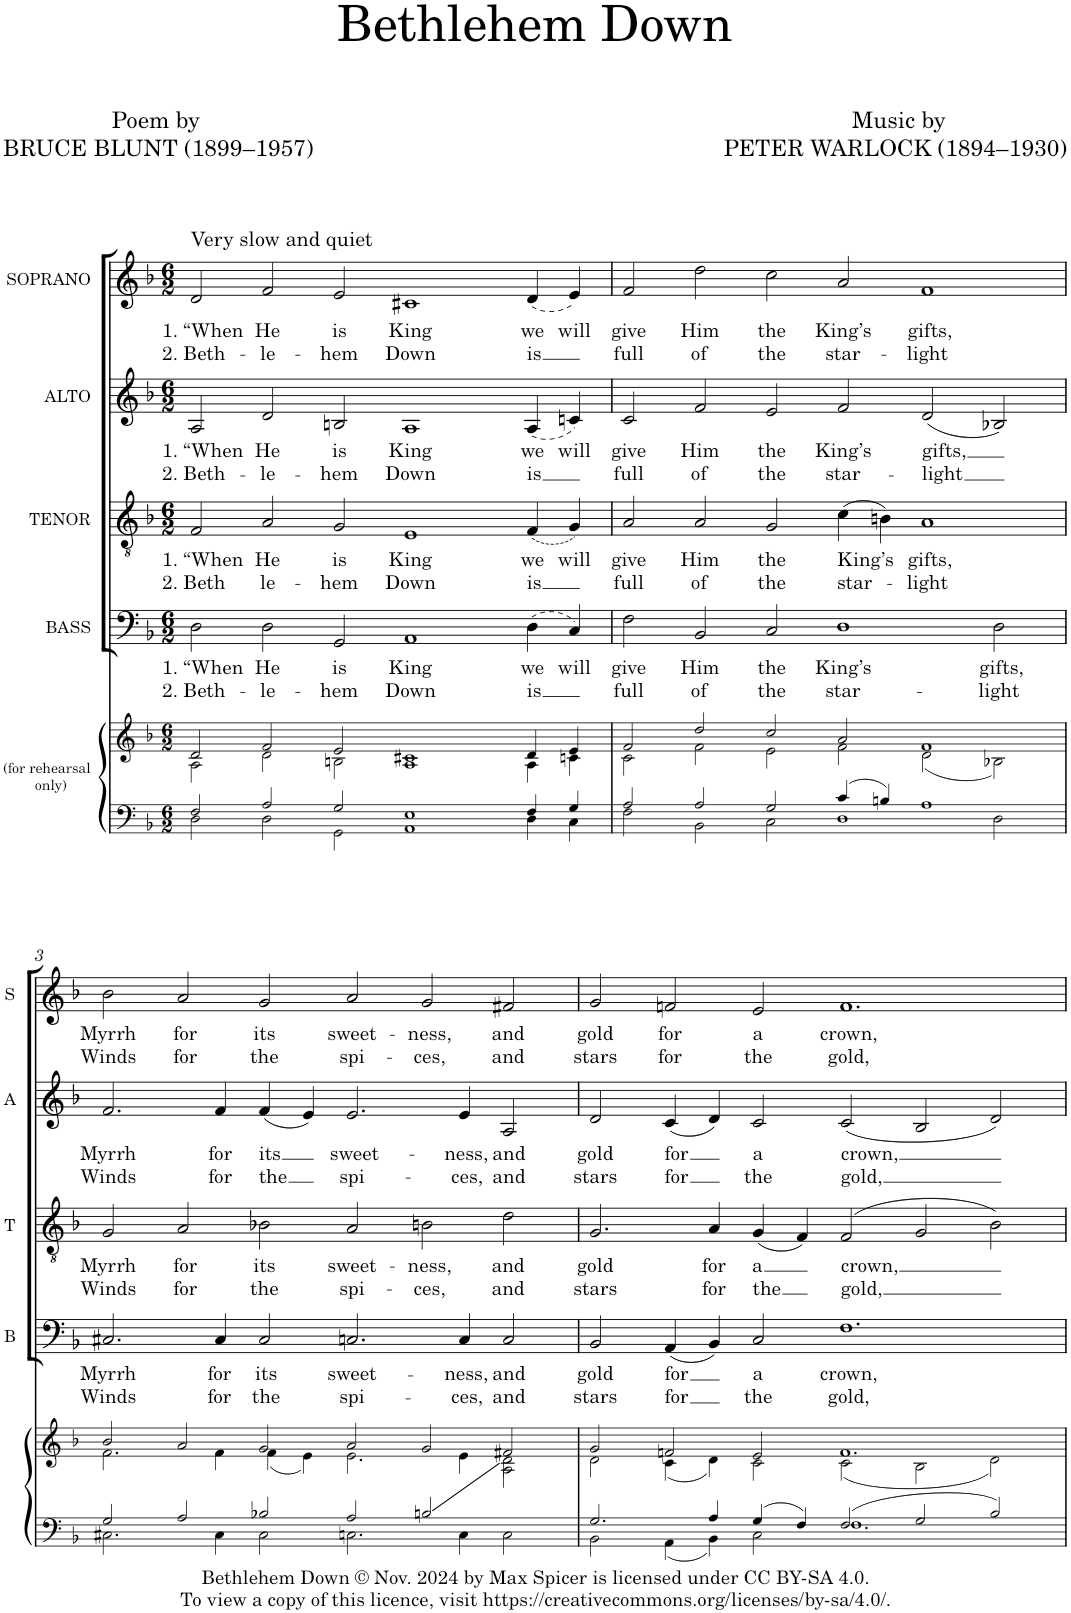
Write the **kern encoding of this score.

**kern	**kern	**kern	**text	**text	**kern	**text	**text	**kern	**text	**text	**kern	**text	**text
*part5	*part5	*part4	*part4	*part4	*part3	*part3	*part3	*part2	*part2	*part2	*part1	*part1	*part1
*staff6	*staff5	*staff4	*staff4	*staff4	*staff3	*staff3	*staff3	*staff2	*staff2	*staff2	*staff1	*staff1	*staff1
*I"(for rehearsal only)	*	*I"BASS	*	*	*I"TENOR	*	*	*I"ALTO	*	*	*I"SOPRANO	*	*
*	*	*I'B	*	*	*I'T	*	*	*I'A	*	*	*I'S	*	*
*stria5	*stria5	*	*	*	*	*	*	*	*	*	*	*	*
*clefF4	*clefG2	*clefF4	*	*	*clefGv2	*	*	*clefG2	*	*	*clefG2	*	*
*k[b-]	*k[b-]	*k[b-]	*	*	*k[b-]	*	*	*k[b-]	*	*	*k[b-]	*	*
*M6/2	*M6/2	*M6/2	*	*	*M6/2	*	*	*M6/2	*	*	*M6/2	*	*
=1	=1	=1	=1	=1	=1	=1	=1	=1	=1	=1	=1	=1	=1
*^	*^	*	*	*	*	*	*	*	*	*	*	*	*
!	!	!	!	!	!	!	!	!	!	!	!	!	!LO:TX:a:t=Very slow and quiet	!	!
!	!	!	!	!	!LO:LY:b	!LO:LY:b	!	!LO:LY:b	!LO:LY:b	!	!LO:LY:b	!LO:LY:b	!	!LO:LY:b	!LO:LY:b
2F/	2D\	2d/	2A\	2D\	1. “When	2. Beth-	2F/	1. “When	2. Beth	2A/	1. “When	2. Beth-	2d/	1. “When	2. Beth-
!	!	!	!	!	!LO:LY:b	!LO:LY:b	!	!LO:LY:b	!LO:LY:b	!	!LO:LY:b	!LO:LY:b	!	!LO:LY:b	!LO:LY:b
2A/	2D\	2f/	2d\	2D\	He	-le-	2A/	He	le-	2d/	He	-le-	2f/	He	-le-
!	!	!	!	!	!LO:LY:b	!LO:LY:b	!	!LO:LY:b	!LO:LY:b	!	!LO:LY:b	!LO:LY:b	!	!LO:LY:b	!LO:LY:b
2G/	2GG\	2e/	2Bn\	2GG/	is	-hem	2G/	is	-hem	2Bn/	is	-hem	2e/	-is	-hem
!	!	!	!	!	!LO:LY:b	!LO:LY:b	!	!LO:LY:b	!LO:LY:b	!	!LO:LY:b	!LO:LY:b	!	!LO:LY:b	!LO:LY:b
1E	1AA	1c#X	1A	1AA	King	Down	1E	King	Down	1A	King	Down	1c#X	King	Down
!	!	!	!	!	!LO:LY:b	!LO:LY:b	!	!LO:LY:b	!LO:LY:b	!	!LO:LY:b	!LO:LY:b	!	!LO:LY:b	!LO:LY:b
4F/	4D\	4d/	4A\	(4D\	we	is	(4F/	we	is	(4A/	we	is	(4d/	we	is
!	!	!	!	!	!LO:LY:b	!	!	!LO:LY:b	!	!	!LO:LY:b	!	!	!LO:LY:b	!
4G/	4C\	4e/	4cn\	4C/)	will	.	4G/)	will	.	4cn/)	will	.	4e/)	will	.
=2	=2	=2	=2	=2	=2	=2	=2	=2	=2	=2	=2	=2	=2	=2	=2
!	!	!	!	!	!LO:LY:b	!LO:LY:b	!	!LO:LY:b	!LO:LY:b	!	!LO:LY:b	!LO:LY:b	!	!LO:LY:b	!LO:LY:b
2A/	2F\	2f/	2c\	2F\	give	full	2A/	give	full	2c/	give	full	2f/	give	full
!	!	!	!	!	!LO:LY:b	!LO:LY:b	!	!LO:LY:b	!LO:LY:b	!	!LO:LY:b	!LO:LY:b	!	!LO:LY:b	!LO:LY:b
2A/	2BB-\	2dd/	2f\	2BB-/	Him	of	2A/	Him	of	2f/	Him	of	2dd\	Him	of
!	!	!	!	!	!LO:LY:b	!LO:LY:b	!	!LO:LY:b	!LO:LY:b	!	!LO:LY:b	!LO:LY:b	!	!LO:LY:b	!LO:LY:b
2G/	2C\	2cc/	2e\	2C/	the	the	2G/	the	the	2e/	the	the	2cc\	the	the
!	!	!	!	!	!LO:LY:b	!LO:LY:b	!	!LO:LY:b	!LO:LY:b	!	!LO:LY:b	!LO:LY:b	!	!LO:LY:b	!LO:LY:b
4c/	1D	2a/	2f\	1D	King’s	star-	(4c\	King’s	star-	2f/	King’s	star-	2a/	King’s	star-
4Bn/	.	.	.	.	.	.	4Bn\)	.	.	.	.	.	.	.	.
!	!	!	!	!	!	!	!	!LO:LY:b	!LO:LY:b	!	!LO:LY:b	!LO:LY:b	!	!LO:LY:b	!LO:LY:b
1A	.	1f	(2d\	.	.	.	1A	gifts,	-light	(2d/	gifts,	-light	1f	gifts,	-light
!	!	!	!	!	!LO:LY:b	!LO:LY:b	!	!	!	!	!	!	!	!	!
.	2D\	.	2B-X\)	2D\	gifts,	-light	.	.	.	2B-X/)	.	.	.	.	.
!!LO:LB:g=z
=3	=3	=3	=3	=3	=3	=3	=3	=3	=3	=3	=3	=3	=3	=3	=3
*	*	*	*^	*	*	*	*	*	*	*	*	*	*	*	*
!	!	!	!	!	!	!LO:LY:b	!LO:LY:b	!	!LO:LY:b	!LO:LY:b	!	!LO:LY:b	!LO:LY:b	!	!LO:LY:b	!LO:LY:b
2G/	2.C#X\	2b-/	2.f\	1.ryy	2.C#X/	Myrrh	Winds	2G/	Myrrh	Winds	2.f/	Myrrh	Winds	2b-\	Myrrh	Winds
!	!	!	!	!	!	!	!	!	!LO:LY:b	!LO:LY:b	!	!	!	!	!LO:LY:b	!LO:LY:b
2A/	.	2a/	.	.	.	.	.	2A/	for	for	.	.	.	2a/	for	for
!	!	!	!	!	!	!LO:LY:b	!LO:LY:b	!	!	!	!	!LO:LY:b	!LO:LY:b	!	!	!
.	4C#\	.	4f\	.	4C#/	for	for	.	.	.	4f/	for	for	.	.	.
!	!	!	!	!	!	!LO:LY:b	!LO:LY:b	!	!LO:LY:b	!LO:LY:b	!	!LO:LY:b	!LO:LY:b	!	!LO:LY:b	!LO:LY:b
2B-X/	2C#\	2g/	(4f\	.	2C#/	its	the	2B-X\	its	the	(4f/	its	the	2g/	its	the
.	.	.	4e\)	.	.	.	.	.	.	.	4e/)	.	.	.	.	.
*	*	*	*v	*v	*	*	*	*	*	*	*	*	*	*	*	*
!	!	!	!	!	!LO:LY:b	!LO:LY:b	!	!LO:LY:b	!LO:LY:b	!	!LO:LY:b	!LO:LY:b	!	!LO:LY:b	!LO:LY:b
2A/	2.Cn\	2a/	2.e\	2.Cn/	sweet-	spi-	2A/	sweet-	spi-	2.e/	sweet-	spi-	2a/	sweet-	spi-
!	!	!	!	!	!	!	!	!LO:LY:b	!LO:LY:b	!	!	!	!	!LO:LY:b	!LO:LY:b
2Bn/	.	2g/	.	.	.	.	2Bn\	-ness,	-ces,	.	.	.	2g/	-ness,	-ces,
!	!	!	!	!	!LO:LY:b	!LO:LY:b	!	!	!	!	!LO:LY:b	!LO:LY:b	!	!	!
.	4C\	.	4e\	4C/	-ness,	-ces,	.	.	.	4e/	-ness,	-ces,	.	.	.
*	*	*	*^	*	*	*	*	*	*	*	*	*	*	*	*
!	!	!	!	!	!	!LO:LY:b	!LO:LY:b	!	!LO:LY:b	!LO:LY:b	!	!LO:LY:b	!LO:LY:b	!	!LO:LY:b	!LO:LY:b
2ryy	2C\	2f#X/	2A\	2d\	2C/	and	and	2d\	and	and	2A/	and	and	2f#X/	and	and
=4	=4	=4	=4	=4	=4	=4	=4	=4	=4	=4	=4	=4	=4	=4	=4	=4
!	!	!	!	!	!	!LO:LY:b	!LO:LY:b	!	!LO:LY:b	!LO:LY:b	!	!LO:LY:b	!LO:LY:b	!	!LO:LY:b	!LO:LY:b
*	*	*	*v	*v	*	*	*	*	*	*	*	*	*	*	*	*
2.G/	2BB-\	2g/	2d\	2BB-/	gold	stars	2.G/	gold	stars	2d/	gold	stars	2g/	gold	stars
!	!	!	!	!	!LO:LY:b	!LO:LY:b	!	!	!	!	!LO:LY:b	!LO:LY:b	!	!LO:LY:b	!LO:LY:b
.	4AA\	2fn/	(4c\	(4AA/	for	for	.	.	.	(4c/	for	for	2fn/	for	for
!	!	!	!	!	!	!	!	!LO:LY:b	!LO:LY:b	!	!	!	!	!	!
4A/	4BB-\	.	4d\)	4BB-/)	.	.	4A/	for	for	4d/)	.	.	.	.	.
!	!	!	!	!	!LO:LY:b	!LO:LY:b	!	!LO:LY:b	!LO:LY:b	!	!LO:LY:b	!LO:LY:b	!	!LO:LY:b	!LO:LY:b
4G/	2C\	2e/	2c\	2C/	a	the	(4G/	a	the	2c/	a	the	2e/	a	the
4F/	.	.	.	.	.	.	4F/)	.	.	.	.	.	.	.	.
!	!	!	!	!	!LO:LY:b	!LO:LY:b	!	!LO:LY:b	!LO:LY:b	!	!LO:LY:b	!LO:LY:b	!	!LO:LY:b	!LO:LY:b
2F/	1.F	1.f	(2c\	1.F	crown,	gold,	(2F/	crown,	gold,	(2c/	crown,	gold,	1.f	crown,	gold,
2G/	.	.	2B-\	.	.	.	2G/	.	.	2B-/	.	.	.	.	.
2B-/	.	.	2d\)	.	.	.	2B-\)	.	.	2d/)	.	.	.	.	.
*v	*v	*	*	*	*	*	*	*	*	*	*	*	*	*	*
*	*v	*v	*	*	*	*	*	*	*	*	*	*	*	*
=	=	=	=	=	=	=	=	=	=	=	=	=	=
*-	*-	*-	*-	*-	*-	*-	*-	*-	*-	*-	*-	*-	*-
